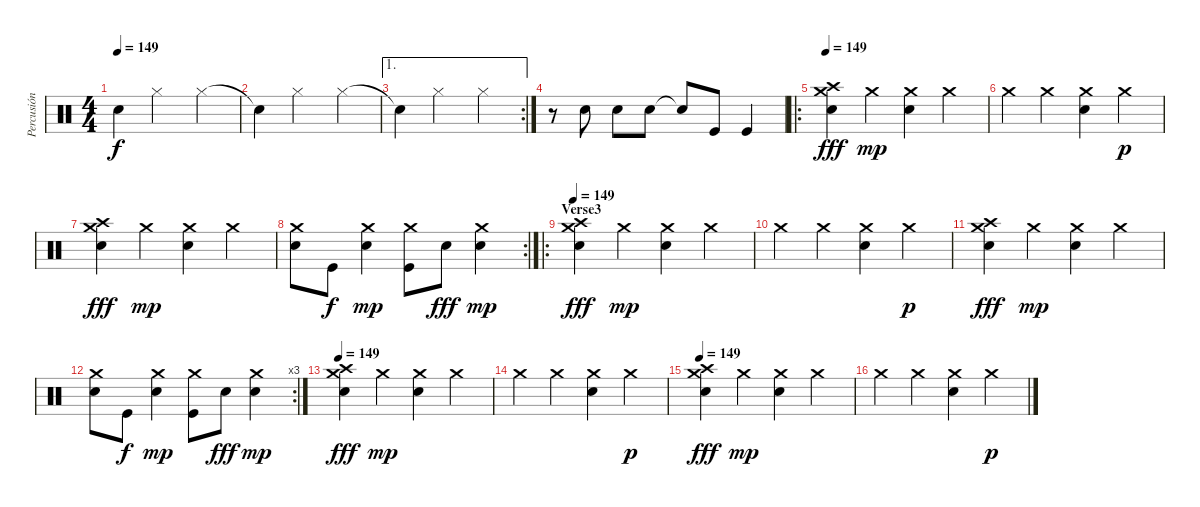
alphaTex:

\track ("Percusión" "Percusión") {instrument percussion}
\staff {score}
\articulation defaults
\ts (4 4)
\tempo 149
\clef neutral
\ks c "Snare (hit)"{t}.4{dy f} "Hi-Hat (closed)".2 "Hi-Hat (closed)".4
|
"Snare (hit)"{t}.4 "Hi-Hat (closed)".2 "Hi-Hat (closed)".4 |
\ae 1
\rc 2 "Snare (hit)"{t}.4 "Hi-Hat (closed)".2 "Hi-Hat (closed)".4
|
r.8 "Snare (hit) 2".8 "Snare (hit) 2".8 "Snare (hit) 2".8 "Snare (hit)"{t}.8 "Kick (hit)".8 "Kick (hit)".4 |
\ro
\tempo 149
("Snare (hit) 2" "Crash high (hit)" "Crash medium (hit)").4{dy fff} "Crash medium (hit)".4{dy mp} ("Snare (hit) 2" "Crash medium (hit)").4 "Crash medium (hit)".4 |
"Crash medium (hit)".4 "Crash medium (hit)".4 ("Snare (hit) 2" "Crash medium (hit)").4 "Crash medium (hit)".4{dy p} |
("Snare (hit) 2" "Crash high (hit)" "Crash medium (hit)").4{dy fff} "Crash medium (hit)".4{dy mp} ("Snare (hit) 2" "Crash medium (hit)").4 "Crash medium (hit)".4 |
\rc 2
("Snare (hit) 2" "Crash medium (hit)").8 "Kick (hit)".8{dy f} ("Snare (hit) 2" "Crash medium (hit)").4{dy mp} ("Kick (hit)" "Crash medium (hit)").8 "Snare (hit) 2".8{dy fff} ("Snare (hit) 2" "Crash medium (hit)").4{dy mp} |
\ro
\section ("" "Verse3")
\tempo 149
("Snare (hit) 2" "Crash high (hit)" "Crash medium (hit)").4{dy fff} "Crash medium (hit)".4{dy mp} ("Snare (hit) 2" "Crash medium (hit)").4 "Crash medium (hit)".4 |
"Crash medium (hit)".4 "Crash medium (hit)".4 ("Snare (hit) 2" "Crash medium (hit)").4 "Crash medium (hit)".4{dy p} |
("Snare (hit) 2" "Crash high (hit)" "Crash medium (hit)").4{dy fff} "Crash medium (hit)".4{dy mp} ("Snare (hit) 2" "Crash medium (hit)").4 "Crash medium (hit)".4 |
\rc 3
("Snare (hit) 2" "Crash medium (hit)").8 "Kick (hit)".8{dy f} ("Snare (hit) 2" "Crash medium (hit)").4{dy mp} ("Kick (hit)" "Crash medium (hit)").8 "Snare (hit) 2".8{dy fff} ("Snare (hit) 2" "Crash medium (hit)").4{dy mp} |
\tempo 149
("Snare (hit) 2" "Crash high (hit)" "Crash medium (hit)").4{dy fff} "Crash medium (hit)".4{dy mp} ("Snare (hit) 2" "Crash medium (hit)").4 "Crash medium (hit)".4 |
"Crash medium (hit)".4 "Crash medium (hit)".4 ("Snare (hit) 2" "Crash medium (hit)").4 "Crash medium (hit)".4{dy p} |
\tempo 149
("Snare (hit) 2" "Crash high (hit)" "Crash medium (hit)").4{dy fff} "Crash medium (hit)".4{dy mp} ("Snare (hit) 2" "Crash medium (hit)").4 "Crash medium (hit)".4 |
"Crash medium (hit)".4 "Crash medium (hit)".4 ("Snare (hit) 2" "Crash medium (hit)").4 "Crash medium (hit)".4{dy p}
